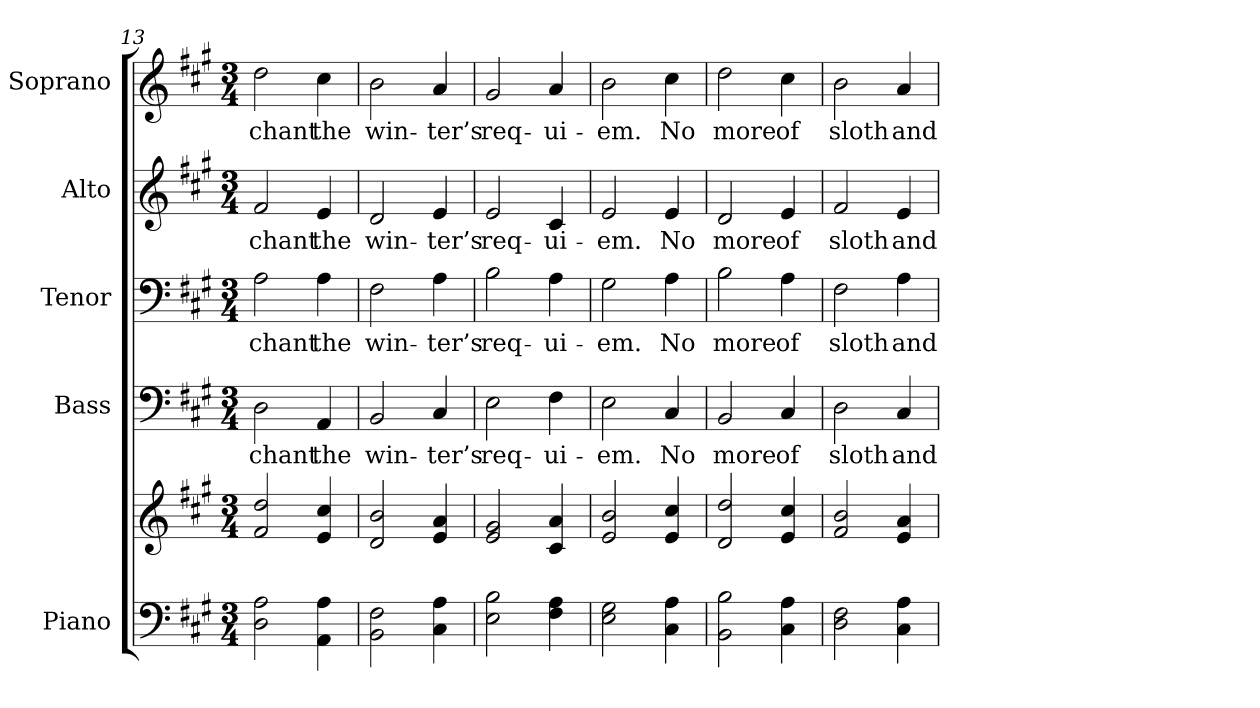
**kern	**kern	**kern	**text	**kern	**text	**kern	**text	**kern	**text
*part5	*part5	*part4	*part4	*part3	*part3	*part2	*part2	*part1	*part1
*staff6	*staff5	*staff4	*staff4	*staff3	*staff3	*staff2	*staff2	*staff1	*staff1
*I"Piano	*	*I"Bass	*	*I"Tenor	*	*I"Alto	*	*I"Soprano	*
*I'Pno.	*	*I'B.	*	*I'T.	*	*I'A.	*	*I'S.	*
!!LO:PB:g=z
*clefF4	*clefG2	*clefF4	*	*clefF4	*	*clefG2	*	*clefG2	*
*k[f#c#g#]	*k[f#c#g#]	*k[f#c#g#]	*	*k[f#c#g#]	*	*k[f#c#g#]	*	*k[f#c#g#]	*
*A:	*A:	*A:	*	*A:	*	*A:	*	*A:	*
*M3/4	*M3/4	*M3/4	*	*M3/4	*	*M3/4	*	*M3/4	*
=13	=13	=13	=13	=13	=13	=13	=13	=13	=13
!	!	!	!LO:LY:b:color=#000000	!	!	!	!	!	!
!	!	!	!	!	!LO:LY:b:color=#000000	!	!	!	!
!	!	!	!	!	!	!	!LO:LY:b:color=#000000	!	!
!	!	!	!	!	!	!	!	!	!LO:LY:b:color=#000000
2Di\ 2Ai	2f#i/ 2ddi	2Di\	chant	2Ai\	chant	2f#i/	chant	2ddi\	chant
!	!	!	!LO:LY:b:color=#000000	!	!	!	!	!	!
!	!	!	!	!	!LO:LY:b:color=#000000	!	!	!	!
!	!	!	!	!	!	!	!LO:LY:b:color=#000000	!	!
!	!	!	!	!	!	!	!	!	!LO:LY:b:color=#000000
4AAi\ 4Ai	4ei/ 4cc#i	4AAi/	the	4Ai\	the	4ei/	the	4cc#i\	the
=14	=14	=14	=14	=14	=14	=14	=14	=14	=14
!	!	!	!LO:LY:b:color=#000000	!	!	!	!	!	!
!	!	!	!	!	!LO:LY:b:color=#000000	!	!	!	!
!	!	!	!	!	!	!	!LO:LY:b:color=#000000	!	!
!	!	!	!	!	!	!	!	!	!LO:LY:b:color=#000000
2BBi\ 2F#i	2di/ 2bi	2BBi/	win-	2F#i\	win-	2di/	win-	2bi\	win-
!	!	!	!LO:LY:b:color=#000000	!	!	!	!	!	!
!	!	!	!	!	!LO:LY:b:color=#000000	!	!	!	!
!	!	!	!	!	!	!	!LO:LY:b:color=#000000	!	!
!	!	!	!	!	!	!	!	!	!LO:LY:b:color=#000000
4C#i\ 4Ai	4ei/ 4ai	4C#i/	-ter’s	4Ai\	-ter’s	4ei/	-ter’s	4ai/	-ter’s
=15	=15	=15	=15	=15	=15	=15	=15	=15	=15
!	!	!	!LO:LY:b:color=#000000	!	!	!	!	!	!
!	!	!	!	!	!LO:LY:b:color=#000000	!	!	!	!
!	!	!	!	!	!	!	!LO:LY:b:color=#000000	!	!
!	!	!	!	!	!	!	!	!	!LO:LY:b:color=#000000
2Ei\ 2Bi	2ei/ 2g#i	2Ei\	req-	2Bi\	req-	2ei/	req-	2g#i/	req-
!	!	!	!LO:LY:b:color=#000000	!	!	!	!	!	!
!	!	!	!	!	!LO:LY:b:color=#000000	!	!	!	!
!	!	!	!	!	!	!	!LO:LY:b:color=#000000	!	!
!	!	!	!	!	!	!	!	!	!LO:LY:b:color=#000000
4F#i\ 4Ai	4c#i/ 4ai	4F#i\	-ui-	4Ai\	-ui-	4c#i/	-ui-	4ai/	-ui-
!!LO:PB:g=z
=16	=16	=16	=16	=16	=16	=16	=16	=16	=16
!	!	!	!LO:LY:b:color=#000000	!	!	!	!	!	!
!	!	!	!	!	!LO:LY:b:color=#000000	!	!	!	!
!	!	!	!	!	!	!	!LO:LY:b:color=#000000	!	!
!	!	!	!	!	!	!	!	!	!LO:LY:b:color=#000000
2Ei\ 2G#i	2ei/ 2bi	2Ei\	-em.	2G#i\	-em.	2ei/	-em.	2bi\	-em.
!	!	!	!LO:LY:b:color=#000000	!	!	!	!	!	!
!	!	!	!	!	!LO:LY:b:color=#000000	!	!	!	!
!	!	!	!	!	!	!	!LO:LY:b:color=#000000	!	!
!	!	!	!	!	!	!	!	!	!LO:LY:b:color=#000000
4C#i\ 4Ai	4ei/ 4cc#i	4C#i/	No	4Ai\	No	4ei/	No	4cc#i\	No
=17	=17	=17	=17	=17	=17	=17	=17	=17	=17
!	!	!	!LO:LY:b:color=#000000	!	!	!	!	!	!
!	!	!	!	!	!LO:LY:b:color=#000000	!	!	!	!
!	!	!	!	!	!	!	!LO:LY:b:color=#000000	!	!
!	!	!	!	!	!	!	!	!	!LO:LY:b:color=#000000
2BBi\ 2Bi	2di/ 2ddi	2BBi/	more	2Bi\	more	2di/	more	2ddi\	more
!	!	!	!LO:LY:b:color=#000000	!	!	!	!	!	!
!	!	!	!	!	!LO:LY:b:color=#000000	!	!	!	!
!	!	!	!	!	!	!	!LO:LY:b:color=#000000	!	!
!	!	!	!	!	!	!	!	!	!LO:LY:b:color=#000000
4C#i\ 4Ai	4ei/ 4cc#i	4C#i/	of	4Ai\	of	4ei/	of	4cc#i\	of
=18	=18	=18	=18	=18	=18	=18	=18	=18	=18
!	!	!	!LO:LY:b:color=#000000	!	!	!	!	!	!
!	!	!	!	!	!LO:LY:b:color=#000000	!	!	!	!
!	!	!	!	!	!	!	!LO:LY:b:color=#000000	!	!
!	!	!	!	!	!	!	!	!	!LO:LY:b:color=#000000
2Di\ 2F#i	2f#i/ 2bi	2Di\	sloth	2F#i\	sloth	2f#i/	sloth	2bi\	sloth
!	!	!	!LO:LY:b:color=#000000	!	!	!	!	!	!
!	!	!	!	!	!LO:LY:b:color=#000000	!	!	!	!
!	!	!	!	!	!	!	!LO:LY:b:color=#000000	!	!
!	!	!	!	!	!	!	!	!	!LO:LY:b:color=#000000
4C#i\ 4Ai	4ei/ 4ai	4C#i/	and	4Ai\	and	4ei/	and	4ai/	and
=	=	=	=	=	=	=	=	=	=
*-	*-	*-	*-	*-	*-	*-	*-	*-	*-
